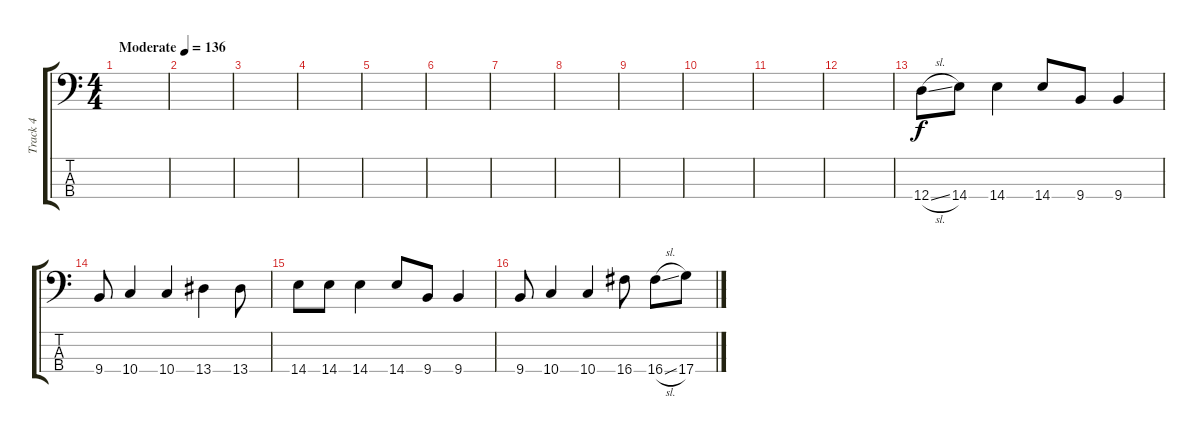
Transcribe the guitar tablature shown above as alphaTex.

\track ("Track 4" "Track 4") {instrument electricbassfinger}
\staff {score tabs}
\tuning (G2 D2 A1 D1) {hide}
\ts (4 4)
\tempo (136 "Moderate")
\clef f4
\ks c
|
|
|
|
|
|
|
|
|
|
|
|
12.4{sl}.8 14.4.8 14.4.4 14.4.8 9.4.8 9.4.4 |
9.4.8 10.4.4 10.4.4 13.4.4 13.4.8 |
14.4.8 14.4.8 14.4.4 14.4.8 9.4.8 9.4.4 |
9.4.8 10.4.4 10.4.4 16.4.8 16.4{sl}.8 17.4.8
